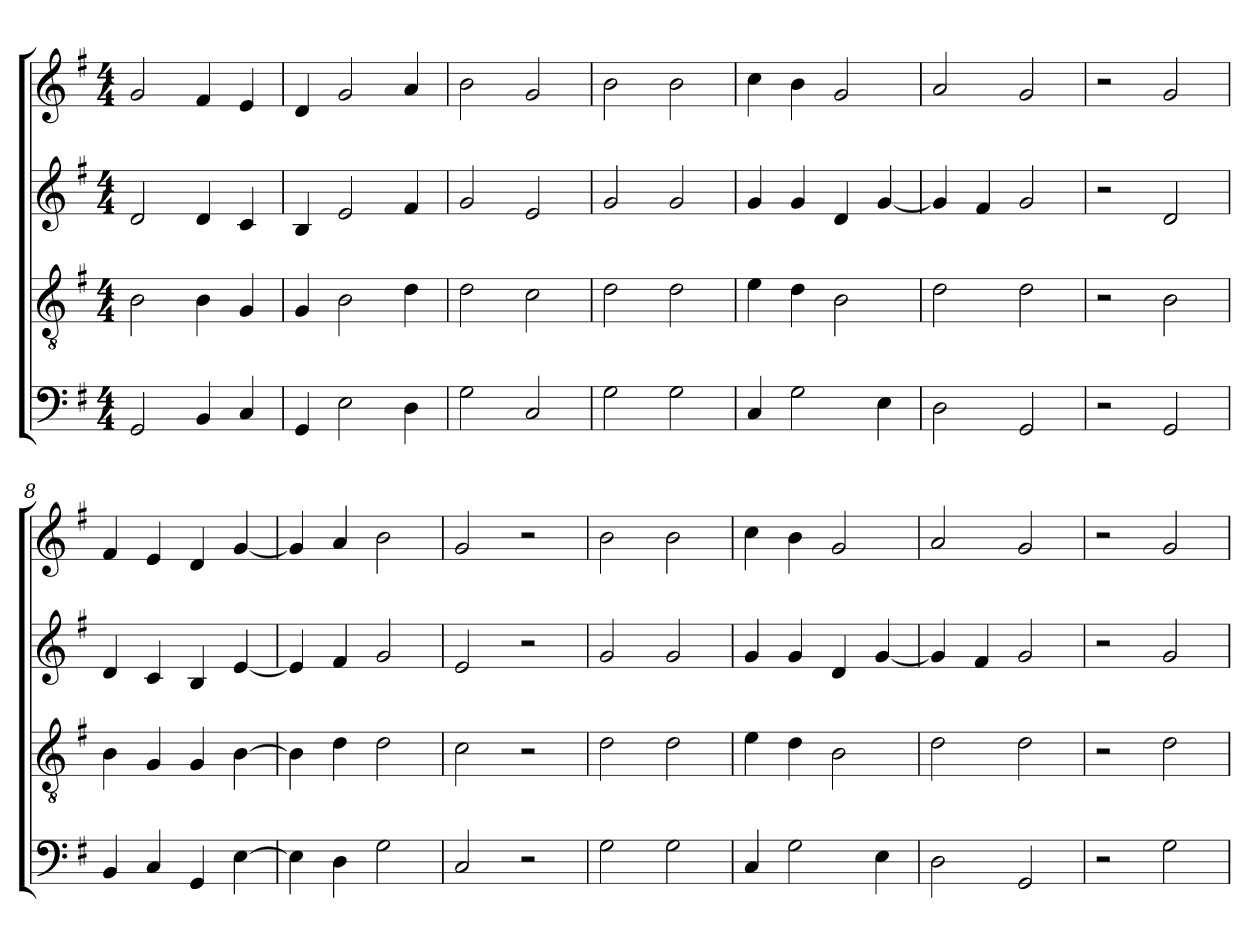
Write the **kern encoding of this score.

**kern	**kern	**kern	**kern
*part4	*part3	*part2	*part1
*staff4	*staff3	*staff2	*staff1
*clefF4	*clefGv2	*clefG2	*clefG2
*k[f#]	*k[f#]	*k[f#]	*k[f#]
*M4/4	*M4/4	*M4/4	*M4/4
=1	=1	=1	=1
2GG	2B	2d	2g
4BB	4B	4d	4f#
4C	4G	4c	4e
=2	=2	=2	=2
4GG	4G	4B	4d
2E	2B	2e	2g
4D	4d	4f#	4a
=3	=3	=3	=3
2G	2d	2g	2b
2C	2c	2e	2g
=4	=4	=4	=4
2G	2d	2g	2b
2G	2d	2g	2b
=5	=5	=5	=5
4C	4e	4g	4cc
2G	4d	4g	4b
.	2B	4d	2g
4E	.	[4g	.
=6	=6	=6	=6
2D	2d	4g]	2a
.	.	4f#	.
2GG	2d	2g	2g
=7	=7	=7	=7
2r	2r	2r	2r
2GG	2B	2d	2g
=8	=8	=8	=8
4BB	4B	4d	4f#
4C	4G	4c	4e
4GG	4G	4B	4d
[4E	[4B	[4e	[4g
=9	=9	=9	=9
4E]	4B]	4e]	4g]
4D	4d	4f#	4a
2G	2d	2g	2b
!!LO:LB:g=z
=10	=10	=10	=10
2C	2c	2e	2g
2r	2r	2r	2r
=11	=11	=11	=11
2G	2d	2g	2b
2G	2d	2g	2b
=12	=12	=12	=12
4C	4e	4g	4cc
2G	4d	4g	4b
.	2B	4d	2g
4E	.	[4g	.
=13	=13	=13	=13
2D	2d	4g]	2a
.	.	4f#	.
2GG	2d	2g	2g
=14	=14	=14	=14
2r	2r	2r	2r
2G	2d	2g	2g
=	=	=	=
*-	*-	*-	*-
